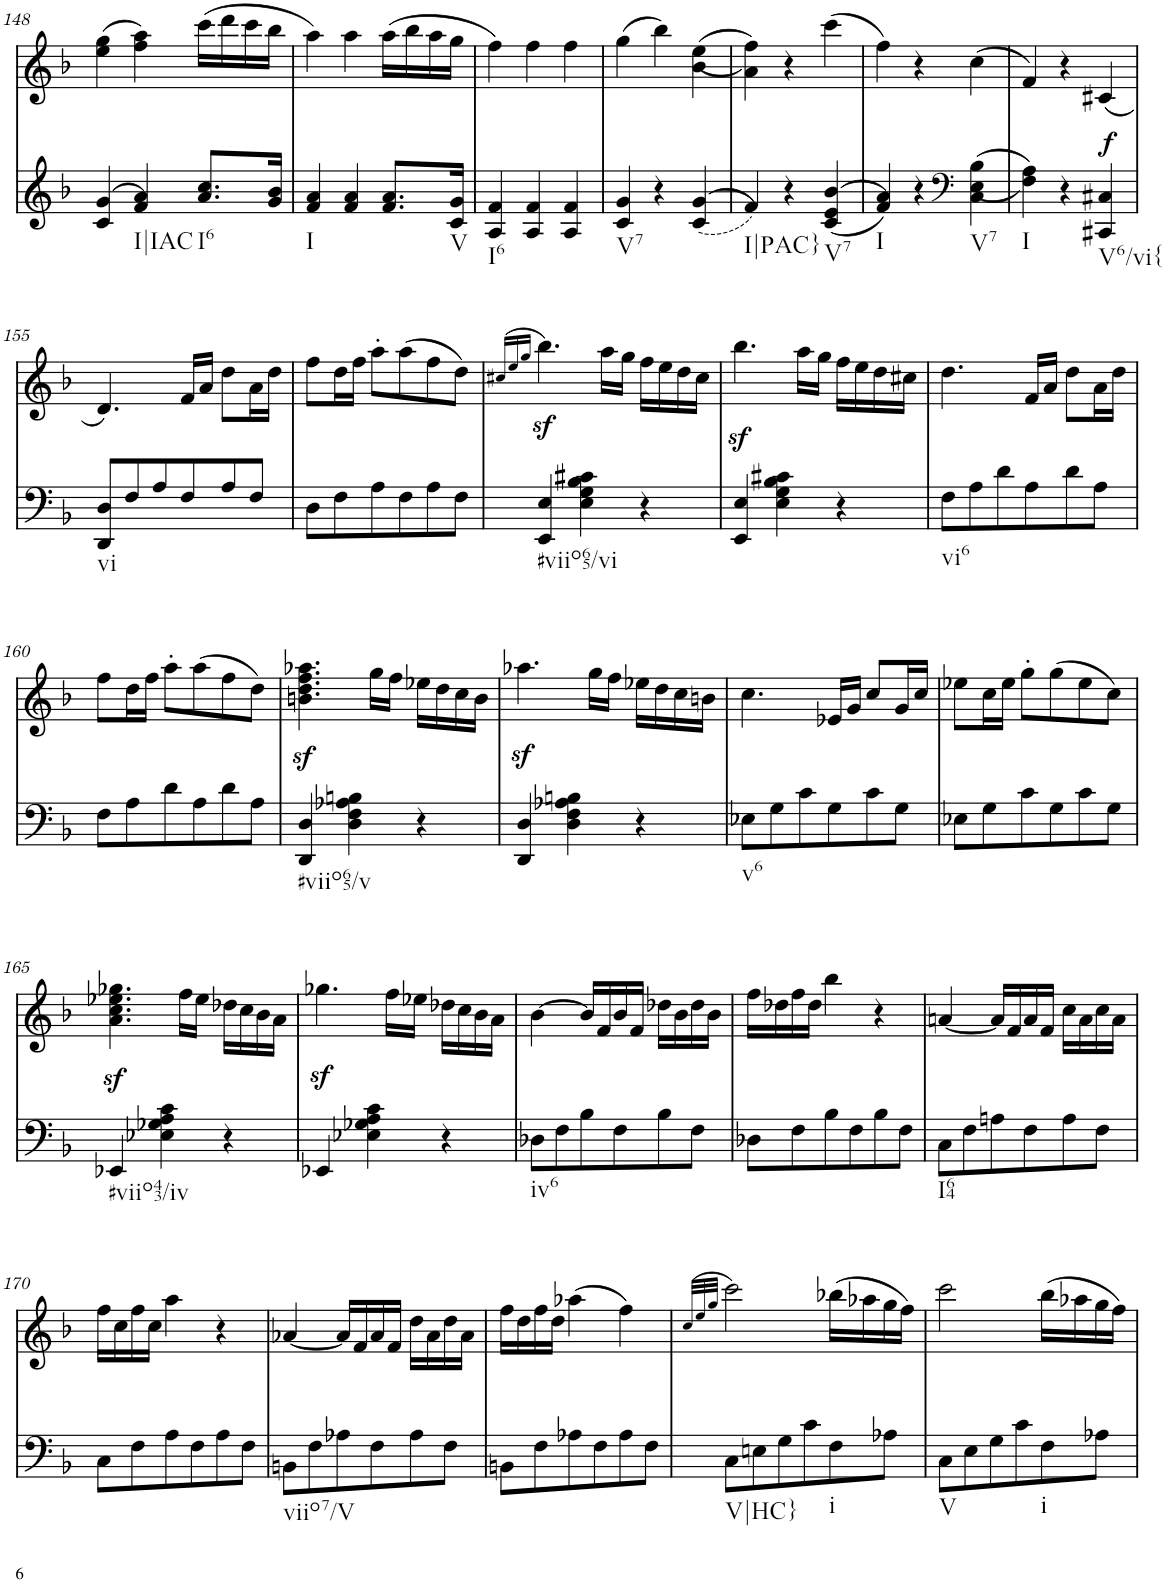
**kern	**kern	**dynam
*part1	*part1	*part1
*staff2	*staff1	*staff1/2
*I"Piano, Piano right	*	*
*I'Pno.	*	*
!!LO:PB:g=z
*clefG2	*clefG2	*
*k[b-]	*k[b-]	*
*M3/4	*M3/4	*
=148	=148	=148
4c/ 4g/	(4ee\ 4gg\	.
!LO:TX:b:t=I|IAC	!	!
4f/ 4a/	4ff\ 4aa\)	.
!LO:TX:b:t=I6	!	!
8.a/ 8.cc/L	(16ccc\LL	.
.	16ddd\	.
.	16ccc\	.
16g/ 16b-/Jk	16bb-\JJ	.
=149	=149	=149
!LO:TX:b:t=I	!	!
4f/ 4a/	4aa\)	.
4f/ 4a/	4aa\	.
8.f/ 8.a/L	(16aa\LL	.
.	16bb-\	.
.	16aa\	.
!LO:TX:b:t=V	!	!
16c/ 16g/Jk	16gg\JJ	.
=150	=150	=150
!LO:TX:b:t=I6	!	!
4A/ 4f/	4ff\)	.
4A/ 4f/	4ff\	.
4A/ 4f/	4ff\	.
=151	=151	=151
!LO:TX:b:t=V7	!	!
4c/ 4g/	(4gg\	.
4r	4bb-\)	.
4c/ 4g/	(<(4b-\ 4ee\	.
=152	=152	=152
!LO:TX:b:t=I|PAC}	!	!
4f/	4a\ 4ff\))	.
4r	4r	.
!LO:TX:b:t=V7	!	!
4c/ 4e/ 4b-/	(4ccc\	.
=153	=153	=153
!LO:TX:b:t=I	!	!
4f/ 4a/	4ff\)	.
4r	4r	.
*clefF4	*	*
!LO:TX:b:t=V7	!	!
4C\ 4E\ 4B-\	(4cc\	.
=154	=154	=154
!LO:TX:b:t=I	!	!
4F\ 4A\	4f/)	.
4r	4r	.
!LO:TX:b:t=V6/vi{	!	!
!	!	!LO:DY:a=2
4CC#X/ 4C#X/	(4c#X/	f
!!LO:LB:g=z
=155	=155	=155
!LO:TX:b:t=vi	!	!
8DD/ 8D/L	4.d/)	.
8F/	.	.
8A/	.	.
8F/	16f/LL	.
.	16a/JJ	.
8A/	8dd\L	.
8F/J	16a\L	.
.	16dd\JJ	.
=156	=156	=156
8D\L	8ff\L	.
8F\	16dd\L	.
.	16ff\JJ	.
8A\	8aa'\L	.
8F\	(8aa\	.
8A\	8ff\	.
8F\J	8dd\J)	.
=157	=157	=157
.	(>16qcc#X/LL	.
.	16qee/	.
.	16qgg/JJ	.
!LO:TX:b:t=#viio65/vi	!	!
4EE/ 4E/	4.bb-z<\)	.
4E\ 4G\ 4B-\ 4c#X\	.	.
.	16aa\LL	.
.	16gg\JJ	.
4r	16ff\LL	.
.	16ee\	.
.	16dd\	.
.	16cc#\JJ	.
=158	=158	=158
4EE/ 4E/	4.bb-z<\	.
4E\ 4G\ 4B-\ 4c#X\	.	.
.	16aa\LL	.
.	16gg\JJ	.
4r	16ff\LL	.
.	16ee\	.
.	16dd\	.
.	16cc#X\JJ	.
=159	=159	=159
!LO:TX:b:t=vi6	!	!
8F\L	4.dd\	.
8A\	.	.
8d\	.	.
8A\	16f/LL	.
.	16a/JJ	.
8d\	8dd\L	.
8A\J	16a\L	.
.	16dd\JJ	.
!!LO:LB:g=z
=160	=160	=160
8F\L	8ff\L	.
8A\	16dd\L	.
.	16ff\JJ	.
8d\	8aa'\L	.
8A\	(8aa\	.
8d\	8ff\	.
8A\J	8dd\J)	.
=161	=161	=161
!LO:TX:b:t=#viio65/v	!	!
4DD/ 4D/	4.bn\z< 4.dd\z< 4.ff\z< 4.aa-X\z<	.
4D\ 4F\ 4A-X\ 4Bn\	.	.
.	16gg\LL	.
.	16ff\JJ	.
4r	16ee-X\LL	.
.	16dd\	.
.	16cc\	.
.	16b\JJ	.
=162	=162	=162
4DD/ 4D/	4.aa-Xz<\	.
4D\ 4F\ 4A-X\ 4Bn\	.	.
.	16gg\LL	.
.	16ff\JJ	.
4r	16ee-X\LL	.
.	16dd\	.
.	16cc\	.
.	16bn\JJ	.
=163	=163	=163
!LO:TX:b:t=v6	!	!
8E-X\L	4.cc\	.
8G\	.	.
8c\	.	.
8G\	16e-X/LL	.
.	16g/JJ	.
8c\	8cc/L	.
8G\J	16g/L	.
.	16cc/JJ	.
=164	=164	=164
8E-X\L	8ee-X\L	.
8G\	16cc\L	.
.	16ee-\JJ	.
8c\	8gg'\L	.
8G\	(8gg\	.
8c\	8ee-\	.
8G\J	8cc\J)	.
!!LO:LB:g=z
=165	=165	=165
!LO:TX:b:t=#viio43/iv	!	!
4EE-X/	4.a\z< 4.cc\z< 4.ee-X\z< 4.gg-X\z<	.
4E-X\ 4G-X\ 4A\ 4c\	.	.
.	16ff\LL	.
.	16ee-\JJ	.
4r	16dd-X\LL	.
.	16cc\	.
.	16b-\	.
.	16a\JJ	.
=166	=166	=166
4EE-X/	4.gg-Xz<\	.
4E-X\ 4G-X\ 4A\ 4c\	.	.
.	16ff\LL	.
.	16ee-X\JJ	.
4r	16dd-X\LL	.
.	16cc\	.
.	16b-\	.
.	16a\JJ	.
=167	=167	=167
!LO:TX:b:t=iv6	!	!
8D-X\L	[4b-\	.
8F\	.	.
8B-\	16b-/LL]	.
.	16f/	.
8F\	16b-/	.
.	16f/JJ	.
8B-\	16dd-X\LL	.
.	16b-\	.
8F\J	16dd-\	.
.	16b-\JJ	.
=168	=168	=168
8D-X\L	16ff\LL	.
.	16dd-X\	.
8F\	16ff\	.
.	16dd-\JJ	.
8B-\	4bb-\	.
8F\	.	.
8B-\	4r	.
8F\J	.	.
=169	=169	=169
!LO:TX:b:t=I64	!	!
8C\L	[4an/	.
8F\	.	.
8An\	16a/LL]	.
.	16f/	.
8F\	16a/	.
.	16f/JJ	.
8A\	16cc\LL	.
.	16a\	.
8F\J	16cc\	.
.	16a\JJ	.
!!LO:LB:g=z
=170	=170	=170
8C\L	16ff\LL	.
.	16cc\	.
8F\	16ff\	.
.	16cc\JJ	.
8A\	4aa\	.
8F\	.	.
8A\	4r	.
8F\J	.	.
=171	=171	=171
!LO:TX:b:t=viio7/V	!	!
8BBn\L	[4a-X/	.
8F\	.	.
8A-X\	16a-/LL]	.
.	16f/	.
8F\	16a-/	.
.	16f/JJ	.
8A-\	16dd\LL	.
.	16a-\	.
8F\J	16dd\	.
.	16a-\JJ	.
=172	=172	=172
8BBn\L	16ff\LL	.
.	16dd\	.
8F\	16ff\	.
.	16dd\JJ	.
8A-X\	(4aa-X\	.
8F\	.	.
8A-\	4ff\)	.
8F\J	.	.
=173	=173	=173
.	(>32qcc/LLL	.
.	32qee/	.
.	32qgg/JJJ	.
!LO:TX:b:t=V|HC}	!	!
8C\L	2ccc\)	.
8En\	.	.
8G\	.	.
8c\	.	.
!LO:TX:b:t=i	!	!
8F\	(16bb-X\LL	.
.	16aa-X\	.
8A-X\J	16gg\	.
.	16ff\JJ)	.
=174	=174	=174
!LO:TX:b:t=V	!	!
8C\L	2ccc\	.
8E\	.	.
8G\	.	.
8c\	.	.
!LO:TX:b:t=i	!	!
8F\	(16bb-\LL	.
.	16aa-X\	.
8A-X\J	16gg\	.
.	16ff\JJ)	.
=	=	=
*-	*-	*-
